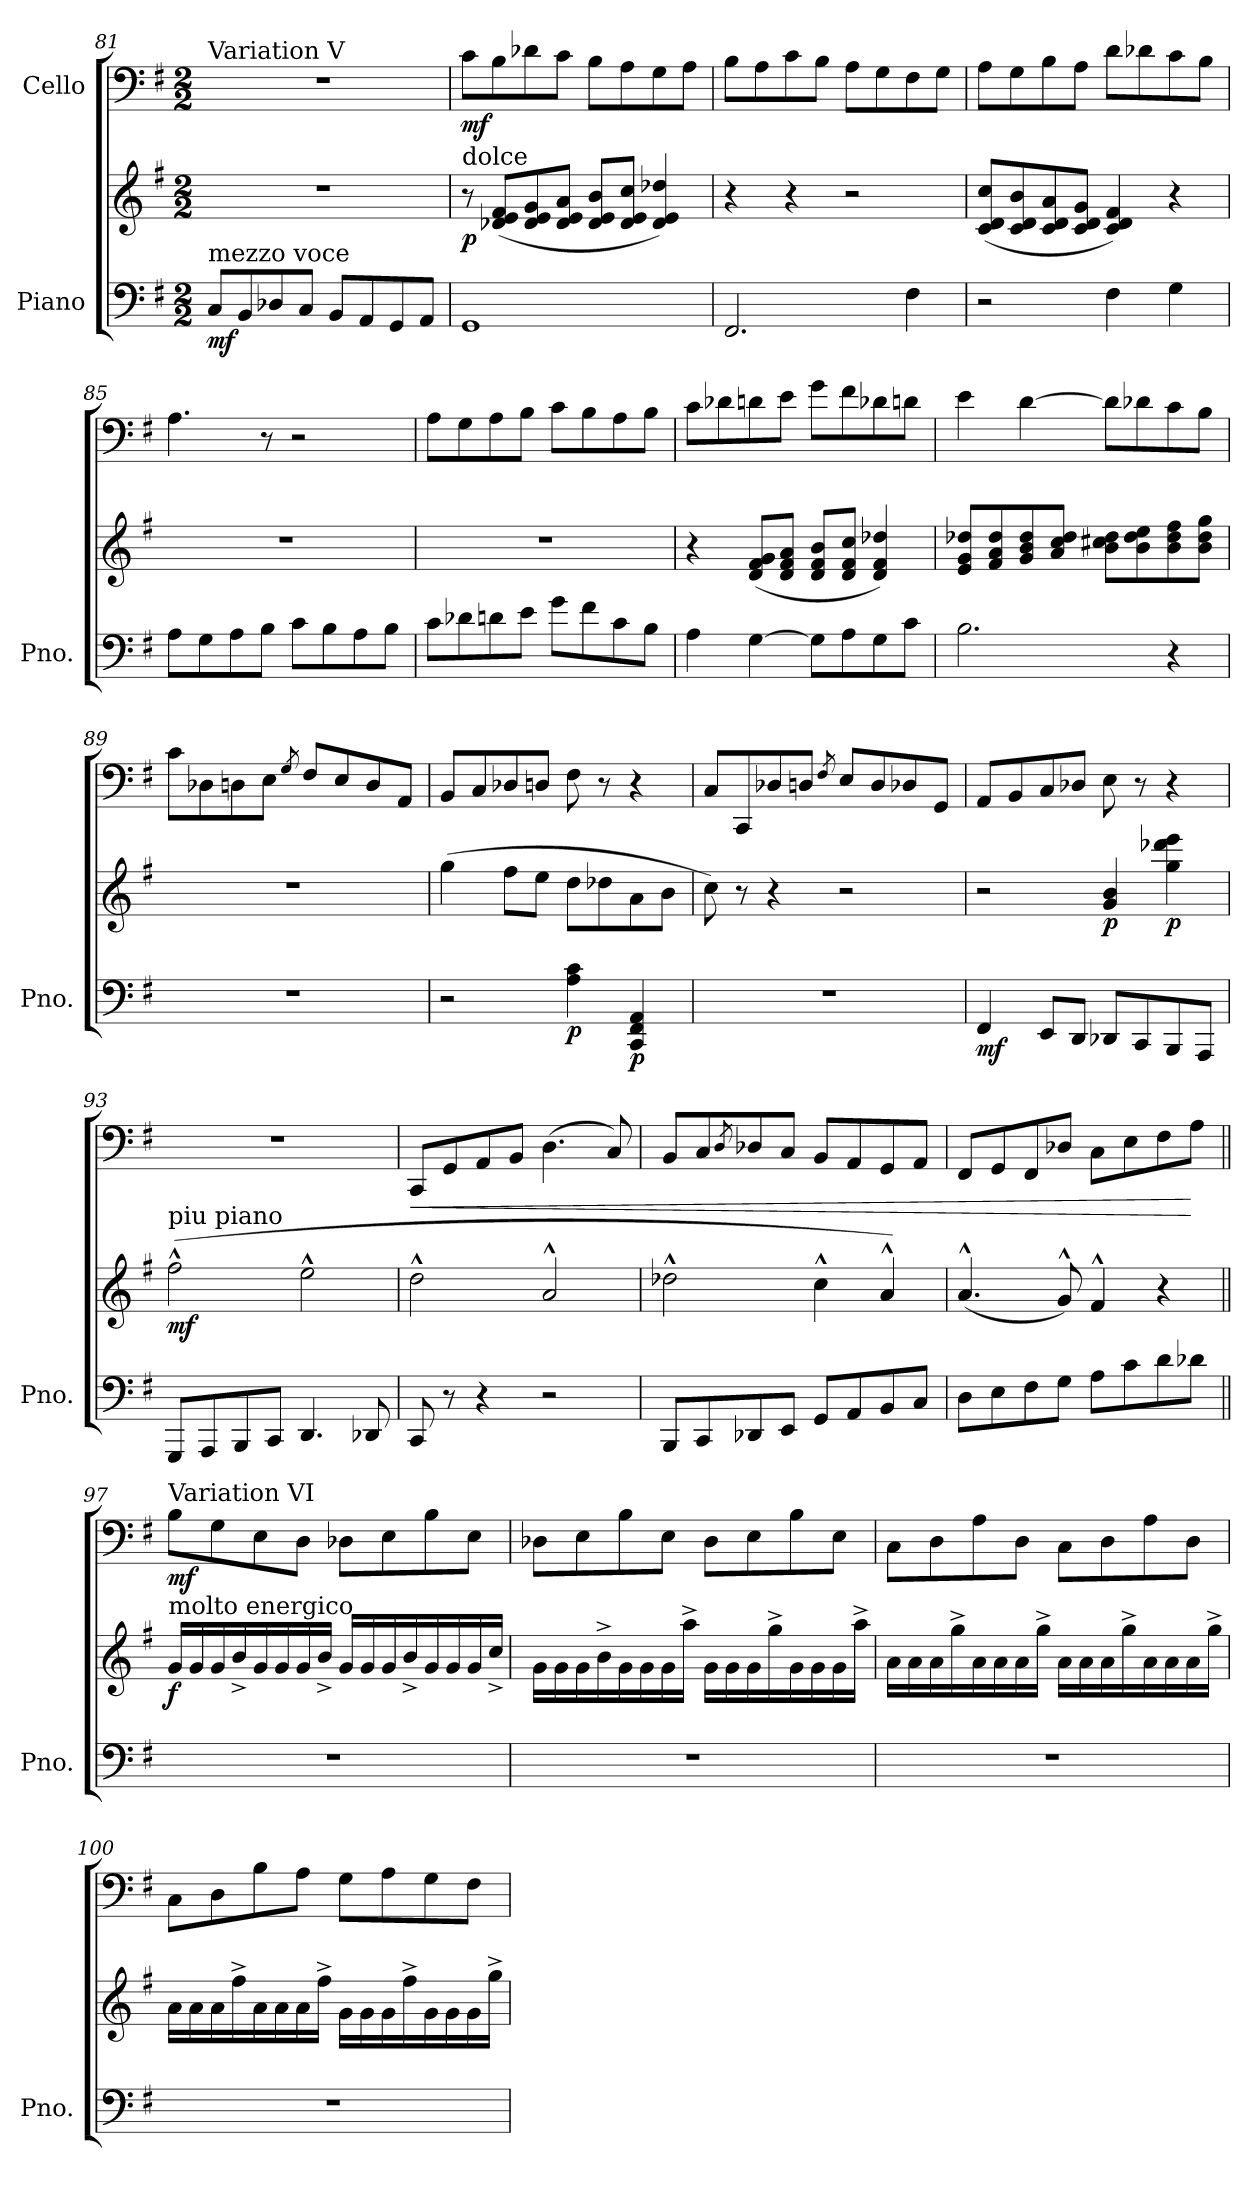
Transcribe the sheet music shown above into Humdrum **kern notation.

**kern	**kern	**dynam	**kern	**dynam
*part2	*part2	*part2	*part1	*part1
*staff3	*staff2	*staff2/3	*staff1	*staff1
*I"Piano	*	*	*I"Cello	*
*I'Pno.	*	*	*	*
!!LO:LB:g=z
*clefF4	*clefG2	*	*clefF4	*
*k[f#]	*k[f#]	*	*k[f#]	*
*M2/2	*M2/2	*	*M2/2	*
=81	=81	=81	=81	=81
!	!	!	!LO:TX:a:t=Variation V	!
!LO:TX:a:t=mezzo voce	!	!	!	!
!	!	!LO:DY:b=2	!	!
8CL	1r	mf	1r	.
8BB	.	.	.	.
8D-X	.	.	.	.
8CJ	.	.	.	.
8BBL	.	.	.	.
8AA	.	.	.	.
8GG	.	.	.	.
8AAJ	.	.	.	.
=82	=82	=82	=82	=82
!	!LO:TX:a:t=dolce	!	!	!
!	!	!LO:DY:b	!	!LO:DY:b
1GG	8r	p	8cL	mf
.	(8f# 8d-X 8eL	.	8B	.
.	8g 8d- 8e	.	8d-X	.
.	8a 8d- 8eJ	.	8cJ	.
.	8b 8d- 8eL	.	8BL	.
.	8cc 8d- 8eJ	.	8A	.
.	4dd-X 4d- 4e)	.	8G	.
.	.	.	8AJ	.
=83	=83	=83	=83	=83
2.FF#	4r	.	8BL	.
.	.	.	8A	.
.	4r	.	8c	.
.	.	.	8BJ	.
.	2r	.	8AL	.
.	.	.	8G	.
4F#	.	.	8F#	.
.	.	.	8GJ	.
=84	=84	=84	=84	=84
2r	(8c 8d 8ccL	.	8AL	.
.	8d 8c 8b	.	8G	.
.	8a 8d 8c	.	8B	.
.	8g 8c 8dJ	.	8AJ	.
4F#	4f# 4c 4d)	.	8dL	.
.	.	.	8d-X	.
4G	4r	.	8c	.
.	.	.	8BJ	.
=85	=85	=85	=85	=85
8AL	1r	.	4.A	.
8G	.	.	.	.
8A	.	.	.	.
8BJ	.	.	8r	.
8cL	.	.	2r	.
8B	.	.	.	.
8A	.	.	.	.
8BJ	.	.	.	.
=86	=86	=86	=86	=86
8cL	1r	.	8AL	.
8d-X	.	.	8G	.
8dn	.	.	8A	.
8eJ	.	.	8BJ	.
8gL	.	.	8cL	.
8f#	.	.	8B	.
8c	.	.	8A	.
8BJ	.	.	8BJ	.
=87	=87	=87	=87	=87
4A	4r	.	8cL	.
.	.	.	8d-X	.
[4G	(8g 8d 8f#L	.	8dn	.
.	8a 8d 8f#J	.	8eJ	.
8GL]	8b 8d 8f#L	.	8gL	.
8A	8cc 8d 8f#J	.	8f#	.
8G	4dd-X 4d 4f#)	.	8d-X	.
8cJ	.	.	8dnJ	.
=88	=88	=88	=88	=88
2.B	8dd-X 8e 8gL	.	4e	.
.	8dd- 8f# 8a	.	.	.
.	8dd- 8g 8b	.	[4d	.
.	8dd- 8a 8ccJ	.	.	.
.	8b 8dd- 8cc#XL	.	8dL]	.
.	8dd- 8b 8ee	.	8d-X	.
4r	8dd- 8b 8ff#	.	8c	.
.	8dd- 8b 8ggJ	.	8BJ	.
=89	=89	=89	=89	=89
1r	1r	.	8cL	.
.	.	.	8D-X	.
.	.	.	8Dn	.
.	.	.	8EJ	.
.	.	.	8qG	.
.	.	.	8F#L	.
.	.	.	8E	.
.	.	.	8D	.
.	.	.	8AAJ	.
=90	=90	=90	=90	=90
2r	(4gg	.	8BBL	.
.	.	.	8C	.
.	8ff#L	.	8D-X	.
.	8eeJ	.	8DnJ	.
!	!	!LO:DY:b=2	!	!
4A 4c	8ddL	p	8F#	.
.	8dd-X	.	8r	.
!	!	!LO:DY:b=2	!	!
4CC 4FF# 4AA	8a	p	4r	.
.	8bJ	.	.	.
=91	=91	=91	=91	=91
1r	8cc)	.	8CL	.
.	8r	.	8CC	.
.	4r	.	8D-X	.
.	.	.	8DnJ	.
.	.	.	8qF#	.
.	2r	.	8EL	.
.	.	.	8D	.
.	.	.	8D-X	.
.	.	.	8GGJ	.
=92	=92	=92	=92	=92
!	!	!LO:DY:b=2	!	!
4FF#	2r	mf	8AAL	.
.	.	.	8BB	.
8EEL	.	.	8C	.
8DDJ	.	.	8D-XJ	.
!	!	!LO:DY:b	!	!
8DD-XL	4g 4b	p	8E	.
8CC	.	.	8r	.
!	!	!LO:DY:b	!	!
8BBB	4gg 4ddd-X 4eee	p	4r	.
8AAAJ	.	.	.	.
=93	=93	=93	=93	=93
!	!LO:TX:a:t=piu piano	!	!	!
!	!	!LO:DY:b	!	!
8GGGL	(2ff#^^	mf	1r	.
8AAA	.	.	.	.
8BBB	.	.	.	.
8CCJ	.	.	.	.
4.DD	2ee^^	.	.	.
8DD-X	.	.	.	.
=94	=94	=94	=94	=94
!	!	!	!	!LO:HP:b
8CC	2dd^^	.	8CCL	<
8r	.	.	8GG	.
4r	.	.	8AA	.
.	.	.	8BBJ	.
2r	2a^^	.	(4.D	.
.	.	.	8C)	.
=95	=95	=95	=95	=95
8BBBL	2dd-X^^	.	8BBL	.
8CC	.	.	8C	.
.	.	.	8qD	.
8DD-X	.	.	8D-X	.
8EEJ	.	.	8CJ	.
8GGL	4cc^^	.	8BBL	.
8AA	.	.	8AA	.
8BB	4a^^)	.	8GG	.
8CJ	.	.	8AAJ	.
=96	=96	=96	=96	=96
8DL	(4.a^^	.	8FF#L	.
8E	.	.	8GG	.
8F#	.	.	8FF#	.
8GJ	8g^^)	.	8D-XJ	.
8AL	4f#^^	.	8CL	.
8c	.	.	8E	.
8d	4r	.	8F#	.
8d-XJ	.	.	8AJ	[
!!LO:LB:g=z
=97||	=97||	=97||	=97||	=97||
!	!	!	!LO:TX:a:t=Variation VI	!
!	!LO:TX:a:t=molto energico	!	!	!
!	!	!LO:DY:b	!	!LO:DY:b
1r	16gLL	f	8BL	mf
.	16g	.	.	.
.	16g	.	8G	.
.	16b^	.	.	.
.	16g	.	8E	.
.	16g	.	.	.
.	16g	.	8DJ	.
.	16b^JJ	.	.	.
.	16gLL	.	8D-XL	.
.	16g	.	.	.
.	16g	.	8E	.
.	16b^	.	.	.
.	16g	.	8B	.
.	16g	.	.	.
.	16g	.	8EJ	.
.	16cc^JJ	.	.	.
=98	=98	=98	=98	=98
1r	16gLL	.	8D-XL	.
.	16g	.	.	.
.	16g	.	8E	.
.	16b^	.	.	.
.	16g	.	8B	.
.	16g	.	.	.
.	16g	.	8EJ	.
.	16aa^JJ	.	.	.
.	16gLL	.	8D-L	.
.	16g	.	.	.
.	16g	.	8E	.
.	16gg^	.	.	.
.	16g	.	8B	.
.	16g	.	.	.
.	16g	.	8EJ	.
.	16aa^JJ	.	.	.
=99	=99	=99	=99	=99
1r	16aLL	.	8CL	.
.	16a	.	.	.
.	16a	.	8D	.
.	16gg^	.	.	.
.	16a	.	8A	.
.	16a	.	.	.
.	16a	.	8DJ	.
.	16gg^JJ	.	.	.
.	16aLL	.	8CL	.
.	16a	.	.	.
.	16a	.	8D	.
.	16gg^	.	.	.
.	16a	.	8A	.
.	16a	.	.	.
.	16a	.	8DJ	.
.	16gg^JJ	.	.	.
=100	=100	=100	=100	=100
1r	16aLL	.	8CL	.
.	16a	.	.	.
.	16a	.	8D	.
.	16ff#^	.	.	.
.	16a	.	8B	.
.	16a	.	.	.
.	16a	.	8AJ	.
.	16ff#^JJ	.	.	.
.	16gLL	.	8GL	.
.	16g	.	.	.
.	16g	.	8A	.
.	16ff#^	.	.	.
.	16g	.	8G	.
.	16g	.	.	.
.	16g	.	8F#J	.
.	16gg^JJ	.	.	.
=	=	=	=	=
*-	*-	*-	*-	*-
